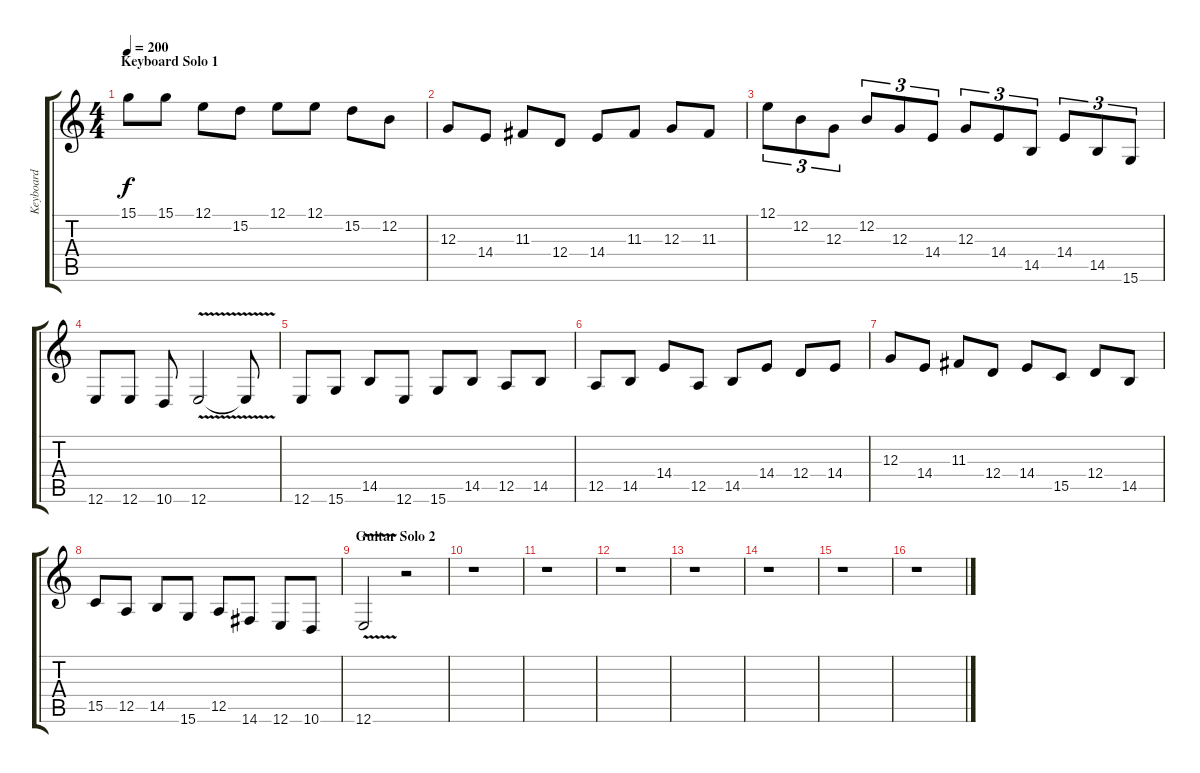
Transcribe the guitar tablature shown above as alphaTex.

\track ("Keyboard" "Keyboard") {instrument lead2sawtooth}
\staff {score tabs}
\tuning (E4 B3 G3 D3 A2 E2) {hide}
\ts (4 4)
\section ("" "Keyboard Solo 1")
\tempo 200
\clef g2
\ks c
15.1.8{dy f} 15.1.8 12.1.8 15.2.8 12.1.8 12.1.8 15.2.8 12.2.8 |
12.3.8 14.4.8 11.3.8 12.4.8 14.4.8 11.3.8 12.3.8 11.3.8 |
12.1.8{tu (3 2)} 12.2.8{tu (3 2)} 12.3.8{tu (3 2)} 12.2.8{tu (3 2)} 12.3.8{tu (3 2)} 14.4.8{tu (3 2)} 12.3.8{tu (3 2)} 14.4.8{tu (3 2)} 14.5.8{tu (3 2)} 14.4.8{tu (3 2)} 14.5.8{tu (3 2)} 15.6.8{tu (3 2)} |
12.6.8 12.6.8 10.6.8 12.6{v}.2 12.6{v t}.8 |
12.6.8 15.6.8 14.5.8 12.6.8 15.6.8 14.5.8 12.5.8 14.5.8 |
12.5.8 14.5.8 14.4.8 12.5.8 14.5.8 14.4.8 12.4.8 14.4.8 |
12.3.8 14.4.8 11.3.8 12.4.8 14.4.8 15.5.8 12.4.8 14.5.8 |
15.5.8 12.5.8 14.5.8 15.6.8 12.5.8 14.6.8 12.6.8 10.6.8 |
\section ("" "Guitar Solo 2")
12.6{v}.2 r.2 |
r.1 |
r.1 |
r.1 |
r.1 |
r.1 |
r.1 |
r.1
